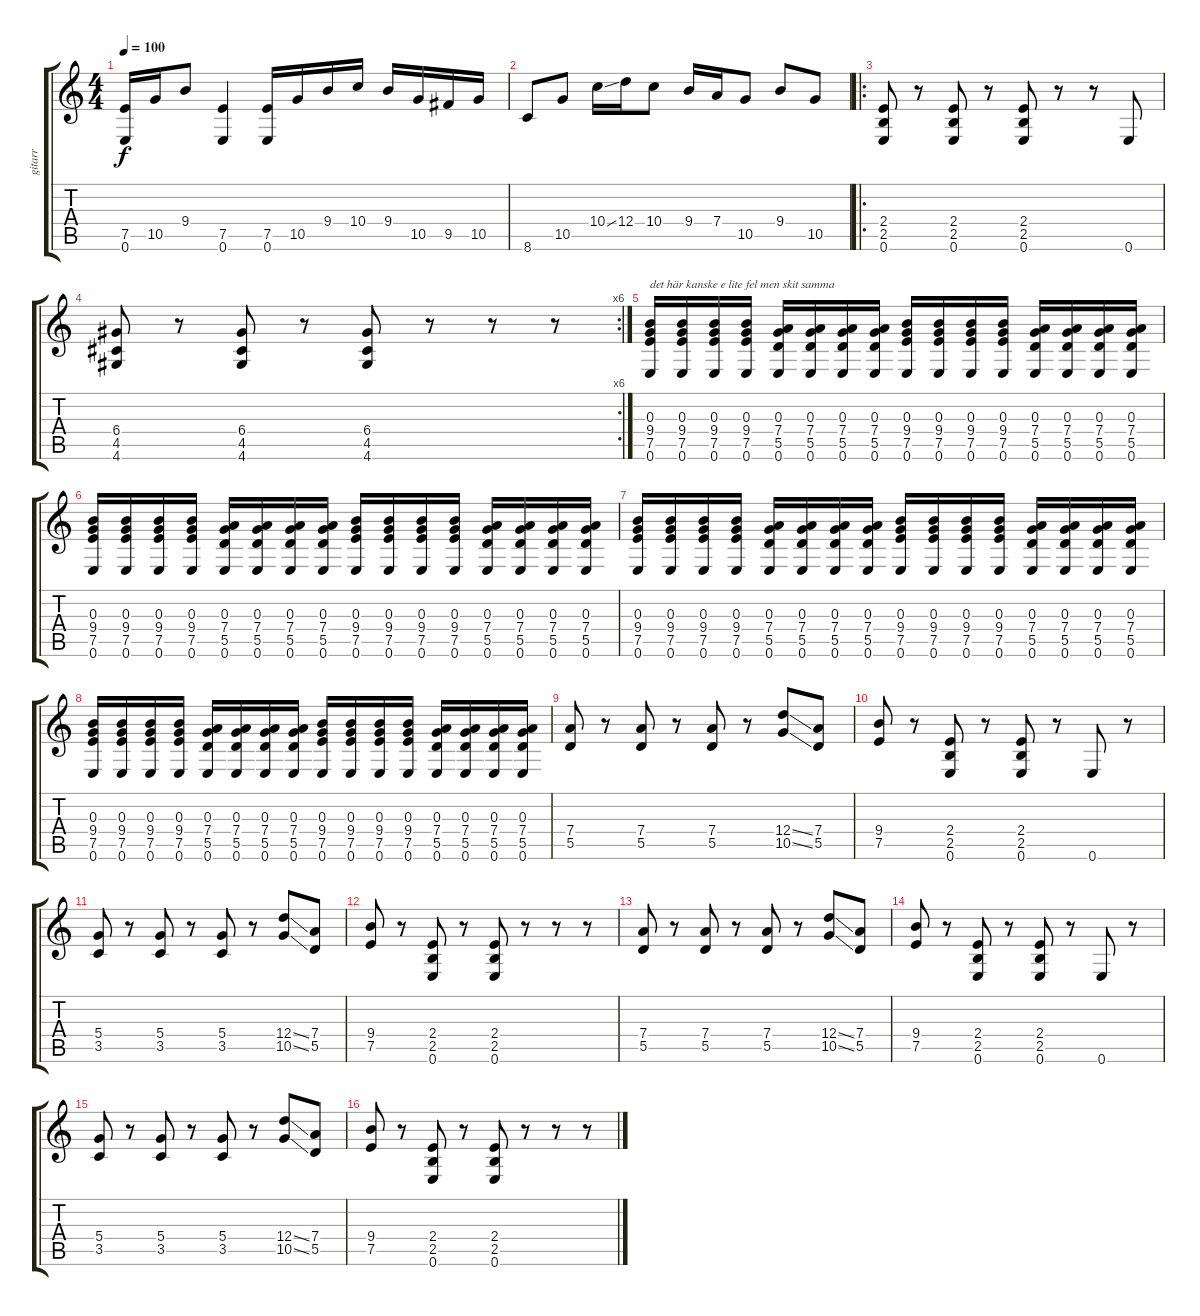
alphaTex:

\track ("gitarr" "gitarr") {instrument overdrivenguitar}
\staff {score tabs}
\tuning (E4 B3 G3 D3 A2 E2) {hide}
\ts (4 4)
\tempo 100
\clef g2
\ks c
(7.5 0.6).16{dy f} 10.5.16 9.4.8 (7.5 0.6).4 (7.5 0.6).16 10.5.16 9.4.16 10.4.16 9.4.16 10.5.16 9.5.16 10.5.16 |
8.6.8 10.5.8 10.4{ss}.16 12.4.16 10.4.8 9.4.16 7.4.16 10.5.8 9.4.8 10.5.8 |
\ro
(2.4 2.5 0.6).8 r.8 (2.4 2.5 0.6).8 r.8 (2.4 2.5 0.6).8 r.8 r.8 0.6.8 |
\rc 6
(6.4 4.5 4.6).8 r.8 (6.4 4.5 4.6).8 r.8 (6.4 4.5 4.6).8 r.8 r.8 r.8 |
(0.3 9.4 7.5 0.6).16{txt "det här kanske e lite fel men skit samma"} (0.3 9.4 7.5 0.6).16 (0.3 9.4 7.5 0.6).16 (0.3 9.4 7.5 0.6).16 (0.3 7.4 5.5 0.6).16 (0.3 7.4 5.5 0.6).16 (0.3 7.4 5.5 0.6).16 (0.3 7.4 5.5 0.6).16 (0.3 9.4 7.5 0.6).16 (0.3 9.4 7.5 0.6).16 (0.3 9.4 7.5 0.6).16 (0.3 9.4 7.5 0.6).16 (0.3 7.4 5.5 0.6).16 (0.3 7.4 5.5 0.6).16 (0.3 7.4 5.5 0.6).16 (0.3 7.4 5.5 0.6).16 |
(0.3 9.4 7.5 0.6).16 (0.3 9.4 7.5 0.6).16 (0.3 9.4 7.5 0.6).16 (0.3 9.4 7.5 0.6).16 (0.3 7.4 5.5 0.6).16 (0.3 7.4 5.5 0.6).16 (0.3 7.4 5.5 0.6).16 (0.3 7.4 5.5 0.6).16 (0.3 9.4 7.5 0.6).16 (0.3 9.4 7.5 0.6).16 (0.3 9.4 7.5 0.6).16 (0.3 9.4 7.5 0.6).16 (0.3 7.4 5.5 0.6).16 (0.3 7.4 5.5 0.6).16 (0.3 7.4 5.5 0.6).16 (0.3 7.4 5.5 0.6).16 |
(0.3 9.4 7.5 0.6).16 (0.3 9.4 7.5 0.6).16 (0.3 9.4 7.5 0.6).16 (0.3 9.4 7.5 0.6).16 (0.3 7.4 5.5 0.6).16 (0.3 7.4 5.5 0.6).16 (0.3 7.4 5.5 0.6).16 (0.3 7.4 5.5 0.6).16 (0.3 9.4 7.5 0.6).16 (0.3 9.4 7.5 0.6).16 (0.3 9.4 7.5 0.6).16 (0.3 9.4 7.5 0.6).16 (0.3 7.4 5.5 0.6).16 (0.3 7.4 5.5 0.6).16 (0.3 7.4 5.5 0.6).16 (0.3 7.4 5.5 0.6).16 |
(0.3 9.4 7.5 0.6).16 (0.3 9.4 7.5 0.6).16 (0.3 9.4 7.5 0.6).16 (0.3 9.4 7.5 0.6).16 (0.3 7.4 5.5 0.6).16 (0.3 7.4 5.5 0.6).16 (0.3 7.4 5.5 0.6).16 (0.3 7.4 5.5 0.6).16 (0.3 9.4 7.5 0.6).16 (0.3 9.4 7.5 0.6).16 (0.3 9.4 7.5 0.6).16 (0.3 9.4 7.5 0.6).16 (0.3 7.4 5.5 0.6).16 (0.3 7.4 5.5 0.6).16 (0.3 7.4 5.5 0.6).16 (0.3 7.4 5.5 0.6).16 |
(7.4 5.5).8 r.8 (7.4 5.5).8 r.8 (7.4 5.5).8 r.8 (12.4{ss} 10.5{ss}).8 (7.4 5.5).8 |
(9.4 7.5).8 r.8 (2.4 2.5 0.6).8 r.8 (2.4 2.5 0.6).8 r.8 0.6.8 r.8 |
(5.4 3.5).8 r.8 (5.4 3.5).8 r.8 (5.4 3.5).8 r.8 (12.4{ss} 10.5{ss}).8 (7.4 5.5).8 |
(9.4 7.5).8 r.8 (2.4 2.5 0.6).8 r.8 (2.4 2.5 0.6).8 r.8 r.8 r.8 |
(7.4 5.5).8 r.8 (7.4 5.5).8 r.8 (7.4 5.5).8 r.8 (12.4{ss} 10.5{ss}).8 (7.4 5.5).8 |
(9.4 7.5).8 r.8 (2.4 2.5 0.6).8 r.8 (2.4 2.5 0.6).8 r.8 0.6.8 r.8 |
(5.4 3.5).8 r.8 (5.4 3.5).8 r.8 (5.4 3.5).8 r.8 (12.4{ss} 10.5{ss}).8 (7.4 5.5).8 |
(9.4 7.5).8 r.8 (2.4 2.5 0.6).8 r.8 (2.4 2.5 0.6).8 r.8 r.8 r.8
